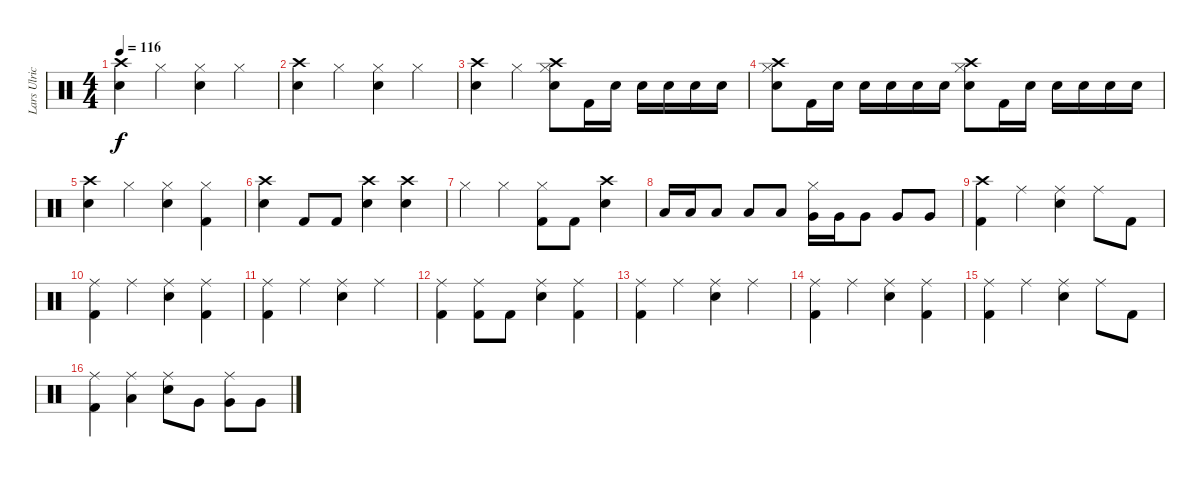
\track ("Lars Ulrich" "Lars Ulric") {instrument percussion}
\staff {score}
\articulation defaults
\ts (4 4)
\tempo 116
\clef neutral
\ks c
("Crash high (hit)" "Snare (hit) 2").4{dy f} "Hi-Hat (closed)".4 ("Hi-Hat (closed)" "Snare (hit) 2").4 "Hi-Hat (closed)".4 |
("Crash high (hit)" "Snare (hit) 2").4 "Hi-Hat (closed)".4 ("Hi-Hat (closed)" "Snare (hit) 2").4 "Hi-Hat (closed)".4 |
("Crash high (hit)" "Snare (hit) 2").4 "Hi-Hat (closed)".4 ("Crash high (hit)" "Snare (hit) 2" "Hi-Hat (closed)").8 "Kick (hit) 2".16 "Snare (hit) 2".16 "Snare (hit) 2".16 "Snare (hit) 2".16 "Snare (hit) 2".16 "Snare (hit) 2".16 |
("Crash high (hit)" "Snare (hit) 2" "Hi-Hat (closed)").8 "Kick (hit) 2".16 "Snare (hit) 2".16 "Snare (hit) 2".16 "Snare (hit) 2".16 "Snare (hit) 2".16 "Snare (hit) 2".16 ("Crash high (hit)" "Snare (hit) 2" "Hi-Hat (closed)").8 "Kick (hit) 2".16 "Snare (hit) 2".16 "Snare (hit) 2".16 "Snare (hit) 2".16 "Snare (hit) 2".16 "Snare (hit) 2".16 |
("Crash high (hit)" "Snare (hit) 2").4 "Hi-Hat (closed)".4 ("Hi-Hat (closed)" "Snare (hit) 2").4 ("Hi-Hat (closed)" "Kick (hit) 2").4 |
("Crash high (hit)" "Snare (hit) 2").4 "Kick (hit) 2".8 "Kick (hit) 2".8 ("Crash high (hit)" "Snare (hit) 2").4 ("Crash high (hit)" "Snare (hit) 2").4 |
"Hi-Hat (closed)".4 "Hi-Hat (closed)".4 ("Hi-Hat (closed)" "Kick (hit) 2").8 "Kick (hit) 2".8 ("Crash high (hit)" "Snare (hit) 2").4 |
"Low Tom (hit)".16 "Low Tom (hit)".16 "Low Tom (hit)".8 "Low Tom (hit)".8 "Low Tom (hit)".8 ("Hi-Hat (closed)" "Very Low Tom (hit)").16 "Very Low Tom (hit)".16 "Very Low Tom (hit)".8 "Very Low Tom (hit)".8 "Very Low Tom (hit)".8 |
("Crash high (hit)" "Kick (hit) 2").4 "Ride (middle)".4 ("Ride (middle)" "Snare (hit) 2").4 "Ride (middle)".8 "Kick (hit) 2".8 |
("Ride (middle)" "Kick (hit) 2").4 "Ride (middle)".4 ("Ride (middle)" "Snare (hit) 2").4 ("Ride (middle)" "Kick (hit) 2").4 |
("Ride (middle)" "Kick (hit) 2").4 "Ride (middle)".4 ("Ride (middle)" "Snare (hit) 2").4 "Ride (middle)".4 |
("Ride (middle)" "Kick (hit) 2").4 ("Ride (middle)" "Kick (hit) 2").8 "Kick (hit) 2".8 ("Ride (middle)" "Snare (hit) 2").4 ("Ride (middle)" "Kick (hit) 2").4 |
("Ride (middle)" "Kick (hit) 2").4 "Ride (middle)".4 ("Ride (middle)" "Snare (hit) 2").4 "Ride (middle)".4 |
("Ride (middle)" "Kick (hit) 2").4 "Ride (middle)".4 ("Ride (middle)" "Snare (hit) 2").4 ("Ride (middle)" "Kick (hit) 2").4 |
("Ride (middle)" "Kick (hit) 2").4 "Ride (middle)".4 ("Ride (middle)" "Snare (hit) 2").4 "Ride (middle)".8 "Kick (hit) 2".8 |
("Ride (middle)" "Kick (hit) 2").4 ("Ride (middle)" "Low Tom (hit)").4 ("Ride (middle)" "Snare (hit) 2").8 "Very Low Tom (hit)".8 ("Ride (middle)" "Very Low Tom (hit)").8 "Very Low Tom (hit)".8
